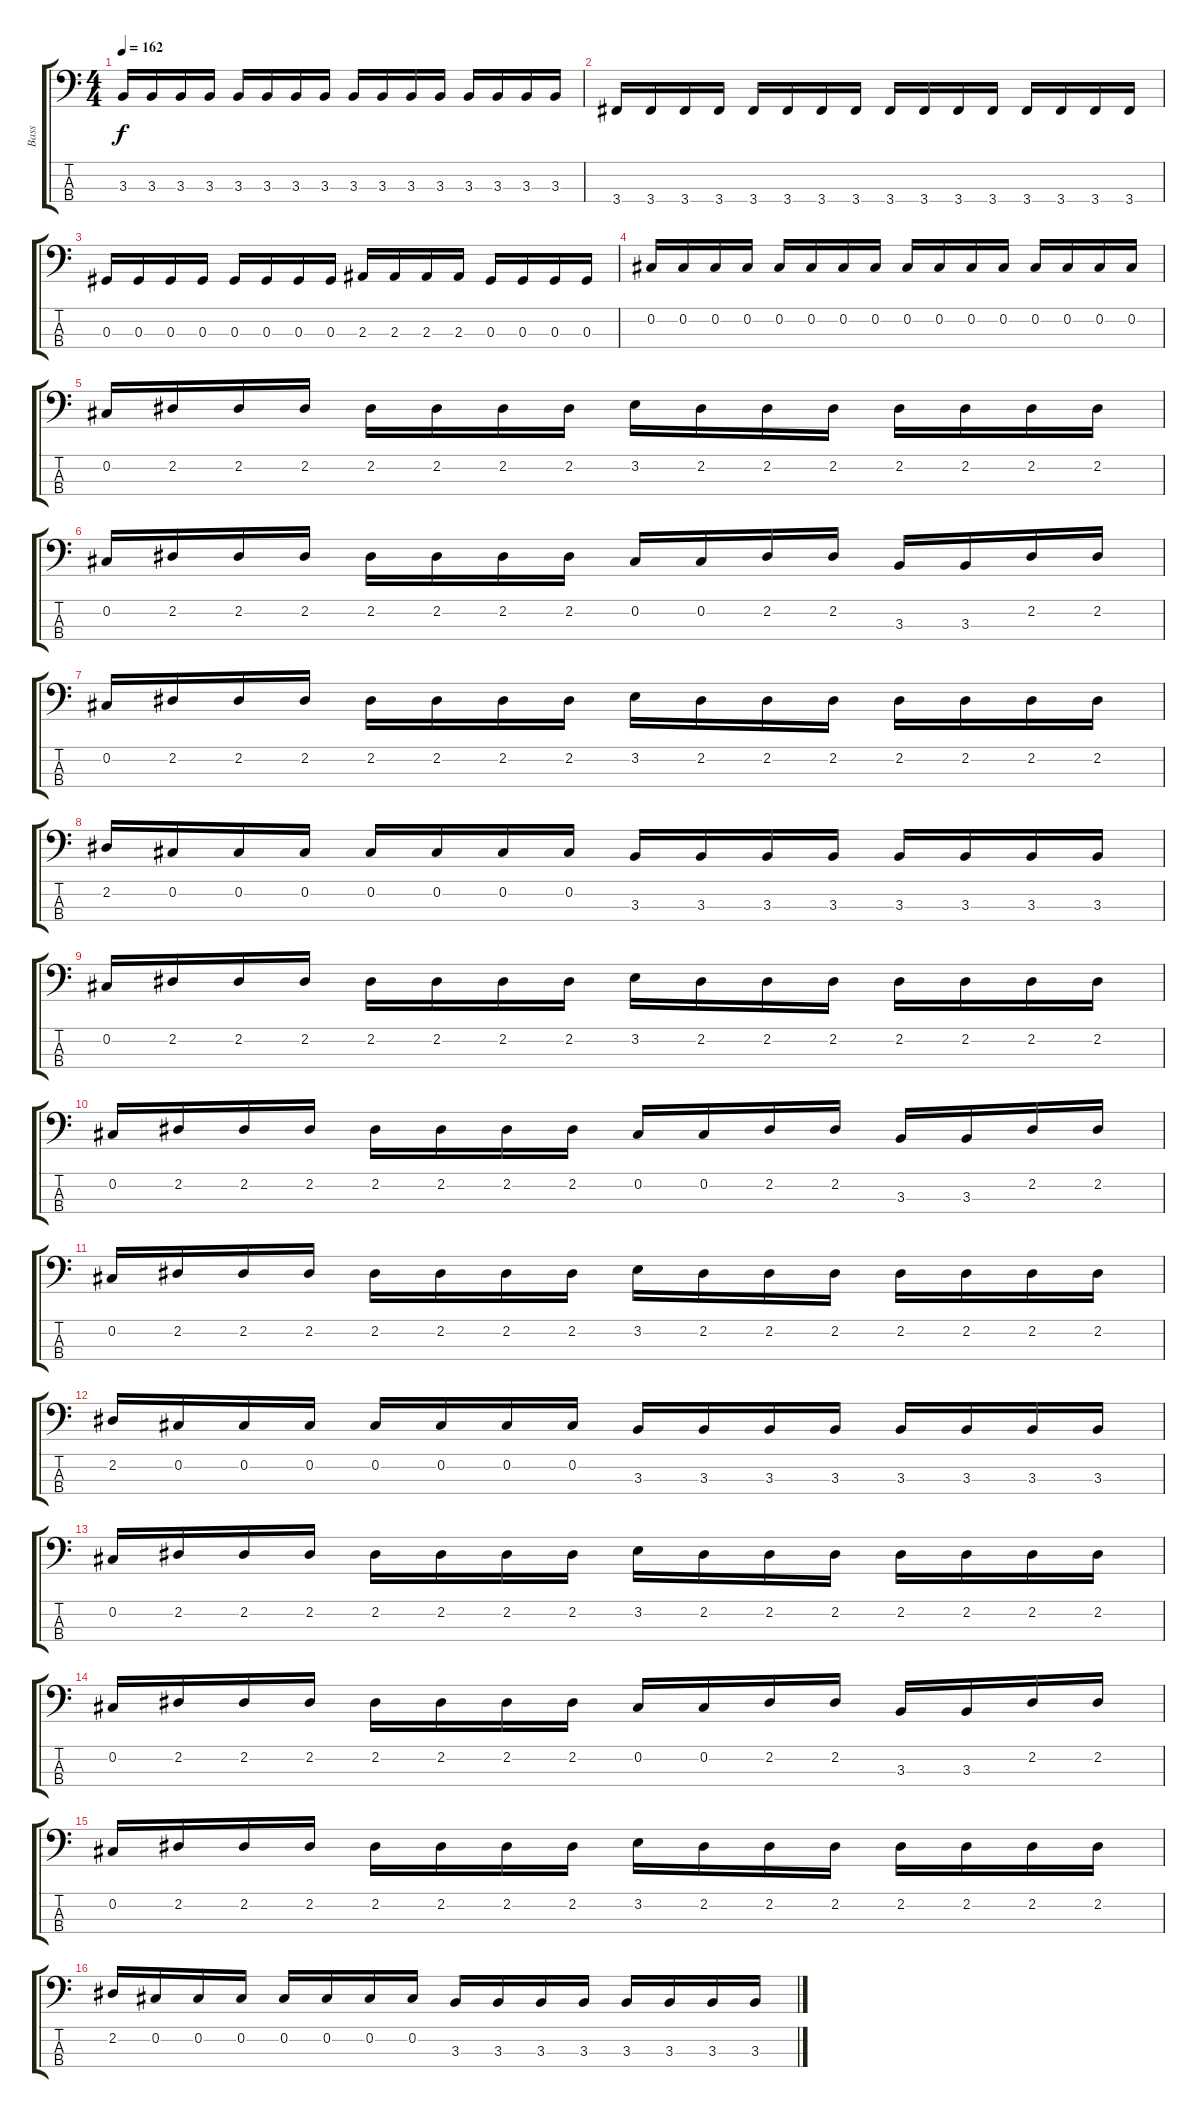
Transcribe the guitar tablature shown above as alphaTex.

\track ("Bass" "Bass") {instrument electricbasspick}
\staff {score tabs}
\tuning (Gb2 Db2 Ab1 Eb1) {hide}
\ts (4 4)
\tempo 162
\clef f4
\ks c
3.3.16{dy f} 3.3.16 3.3.16 3.3.16 3.3.16 3.3.16 3.3.16 3.3.16 3.3.16 3.3.16 3.3.16 3.3.16 3.3.16 3.3.16 3.3.16 3.3.16 |
3.4.16 3.4.16 3.4.16 3.4.16 3.4.16 3.4.16 3.4.16 3.4.16 3.4.16 3.4.16 3.4.16 3.4.16 3.4.16 3.4.16 3.4.16 3.4.16 |
0.3.16 0.3.16 0.3.16 0.3.16 0.3.16 0.3.16 0.3.16 0.3.16 2.3.16 2.3.16 2.3.16 2.3.16 0.3.16 0.3.16 0.3.16 0.3.16 |
0.2.16 0.2.16 0.2.16 0.2.16 0.2.16 0.2.16 0.2.16 0.2.16 0.2.16 0.2.16 0.2.16 0.2.16 0.2.16 0.2.16 0.2.16 0.2.16 |
0.2.16 2.2.16 2.2.16 2.2.16 2.2.16 2.2.16 2.2.16 2.2.16 3.2.16 2.2.16 2.2.16 2.2.16 2.2.16 2.2.16 2.2.16 2.2.16 |
0.2.16 2.2.16 2.2.16 2.2.16 2.2.16 2.2.16 2.2.16 2.2.16 0.2.16 0.2.16 2.2.16 2.2.16 3.3.16 3.3.16 2.2.16 2.2.16 |
0.2.16 2.2.16 2.2.16 2.2.16 2.2.16 2.2.16 2.2.16 2.2.16 3.2.16 2.2.16 2.2.16 2.2.16 2.2.16 2.2.16 2.2.16 2.2.16 |
2.2.16 0.2.16 0.2.16 0.2.16 0.2.16 0.2.16 0.2.16 0.2.16 3.3.16 3.3.16 3.3.16 3.3.16 3.3.16 3.3.16 3.3.16 3.3.16 |
0.2.16 2.2.16 2.2.16 2.2.16 2.2.16 2.2.16 2.2.16 2.2.16 3.2.16 2.2.16 2.2.16 2.2.16 2.2.16 2.2.16 2.2.16 2.2.16 |
0.2.16 2.2.16 2.2.16 2.2.16 2.2.16 2.2.16 2.2.16 2.2.16 0.2.16 0.2.16 2.2.16 2.2.16 3.3.16 3.3.16 2.2.16 2.2.16 |
0.2.16 2.2.16 2.2.16 2.2.16 2.2.16 2.2.16 2.2.16 2.2.16 3.2.16 2.2.16 2.2.16 2.2.16 2.2.16 2.2.16 2.2.16 2.2.16 |
2.2.16 0.2.16 0.2.16 0.2.16 0.2.16 0.2.16 0.2.16 0.2.16 3.3.16 3.3.16 3.3.16 3.3.16 3.3.16 3.3.16 3.3.16 3.3.16 |
0.2.16 2.2.16 2.2.16 2.2.16 2.2.16 2.2.16 2.2.16 2.2.16 3.2.16 2.2.16 2.2.16 2.2.16 2.2.16 2.2.16 2.2.16 2.2.16 |
0.2.16 2.2.16 2.2.16 2.2.16 2.2.16 2.2.16 2.2.16 2.2.16 0.2.16 0.2.16 2.2.16 2.2.16 3.3.16 3.3.16 2.2.16 2.2.16 |
0.2.16 2.2.16 2.2.16 2.2.16 2.2.16 2.2.16 2.2.16 2.2.16 3.2.16 2.2.16 2.2.16 2.2.16 2.2.16 2.2.16 2.2.16 2.2.16 |
2.2.16 0.2.16 0.2.16 0.2.16 0.2.16 0.2.16 0.2.16 0.2.16 3.3.16 3.3.16 3.3.16 3.3.16 3.3.16 3.3.16 3.3.16 3.3.16
